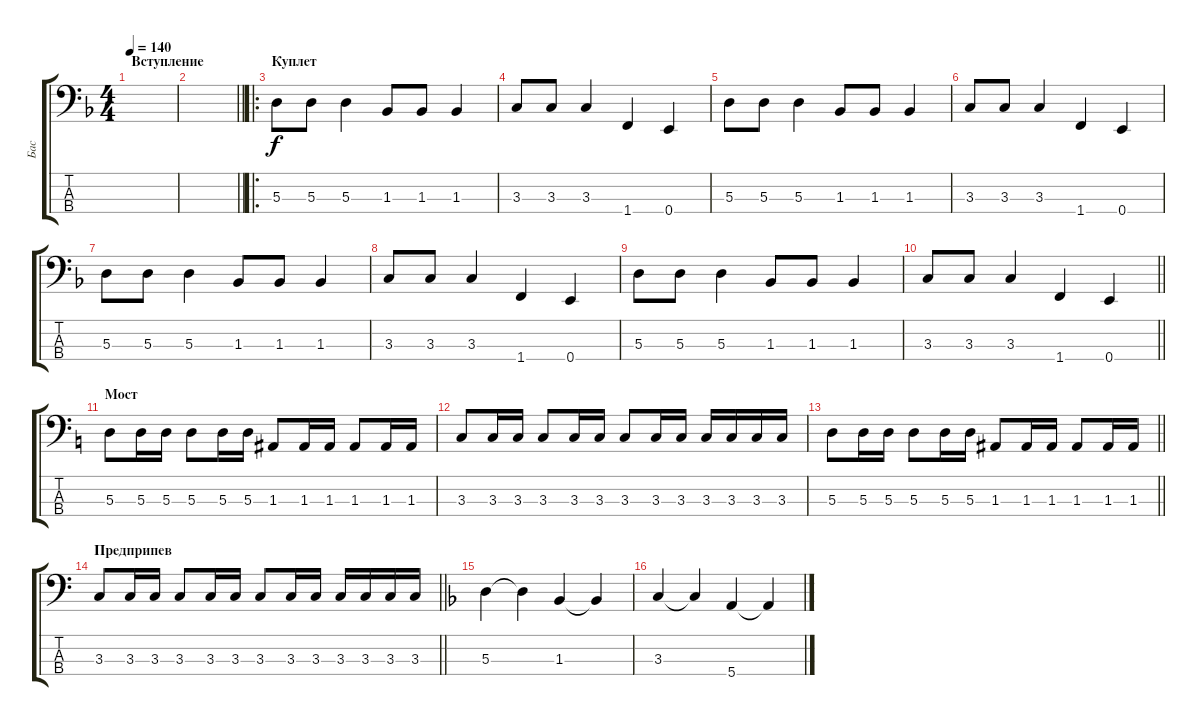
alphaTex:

\track ("Бас" "Бас") {instrument electricbassfinger}
\staff {score tabs}
\tuning (G2 D2 A1 E1) {hide}
\ts (4 4)
\section ("" "Вступление")
\tempo 140
\clef f4
\ks f
|
\barLineRight lightlight
|
\ro
\section ("" "Куплет")
5.3.8 5.3.8 5.3.4 1.3.8 1.3.8 1.3.4 |
3.3.8 3.3.8 3.3.4 1.4.4 0.4.4 |
5.3.8 5.3.8 5.3.4 1.3.8 1.3.8 1.3.4 |
3.3.8 3.3.8 3.3.4 1.4.4 0.4.4 |
5.3.8 5.3.8 5.3.4 1.3.8 1.3.8 1.3.4 |
3.3.8 3.3.8 3.3.4 1.4.4 0.4.4 |
5.3.8 5.3.8 5.3.4 1.3.8 1.3.8 1.3.4 |
\barLineRight lightlight
3.3.8 3.3.8 3.3.4 1.4.4 0.4.4 |
\section ("" "Мост")
\ks c
5.3.8 5.3.16 5.3.16 5.3.8 5.3.16 5.3.16 1.3.8 1.3.16 1.3.16 1.3.8 1.3.16 1.3.16 |
3.3.8 3.3.16 3.3.16 3.3.8 3.3.16 3.3.16 3.3.8 3.3.16 3.3.16 3.3.16 3.3.16 3.3.16 3.3.16 |
\barLineRight lightlight
5.3.8 5.3.16 5.3.16 5.3.8 5.3.16 5.3.16 1.3.8 1.3.16 1.3.16 1.3.8 1.3.16 1.3.16 |
\section ("" "Предприпев")
\barLineRight lightlight
3.3.8 3.3.16 3.3.16 3.3.8 3.3.16 3.3.16 3.3.8 3.3.16 3.3.16 3.3.16 3.3.16 3.3.16 3.3.16 |
\ks f
5.3.4 5.3{t}.4 1.3.4 1.3{t}.4 |
3.3.4 3.3{t}.4 5.4.4 5.4{t}.4
